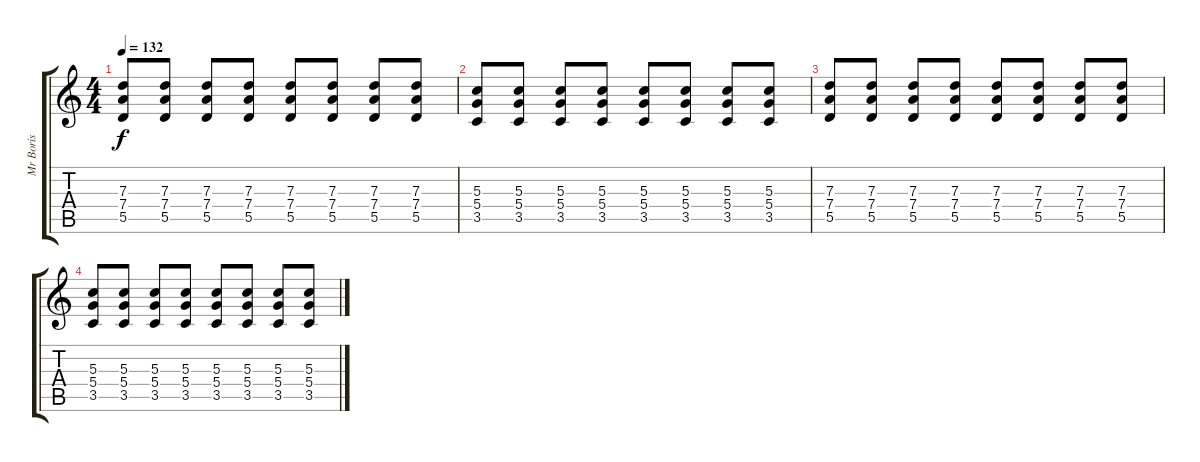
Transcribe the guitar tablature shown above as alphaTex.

\track ("Mr Boris" "Mr Boris") {instrument distortionguitar}
\staff {score tabs}
\tuning (E4 B3 G3 D3 A2 E2) {hide}
\ts (4 4)
\tempo 132
\clef g2
\ks c
(7.3 7.4 5.5).8{dy f} (7.3 7.4 5.5).8 (7.3 7.4 5.5).8 (7.3 7.4 5.5).8 (7.3 7.4 5.5).8 (7.3 7.4 5.5).8 (7.3 7.4 5.5).8 (7.3 7.4 5.5).8 |
(5.3 5.4 3.5).8 (5.3 5.4 3.5).8 (5.3 5.4 3.5).8 (5.3 5.4 3.5).8 (5.3 5.4 3.5).8 (5.3 5.4 3.5).8 (5.3 5.4 3.5).8 (5.3 5.4 3.5).8 |
(7.3 7.4 5.5).8 (7.3 7.4 5.5).8 (7.3 7.4 5.5).8 (7.3 7.4 5.5).8 (7.3 7.4 5.5).8 (7.3 7.4 5.5).8 (7.3 7.4 5.5).8 (7.3 7.4 5.5).8 |
(5.3 5.4 3.5).8 (5.3 5.4 3.5).8 (5.3 5.4 3.5).8 (5.3 5.4 3.5).8 (5.3 5.4 3.5).8 (5.3 5.4 3.5).8 (5.3 5.4 3.5).8 (5.3 5.4 3.5).8
